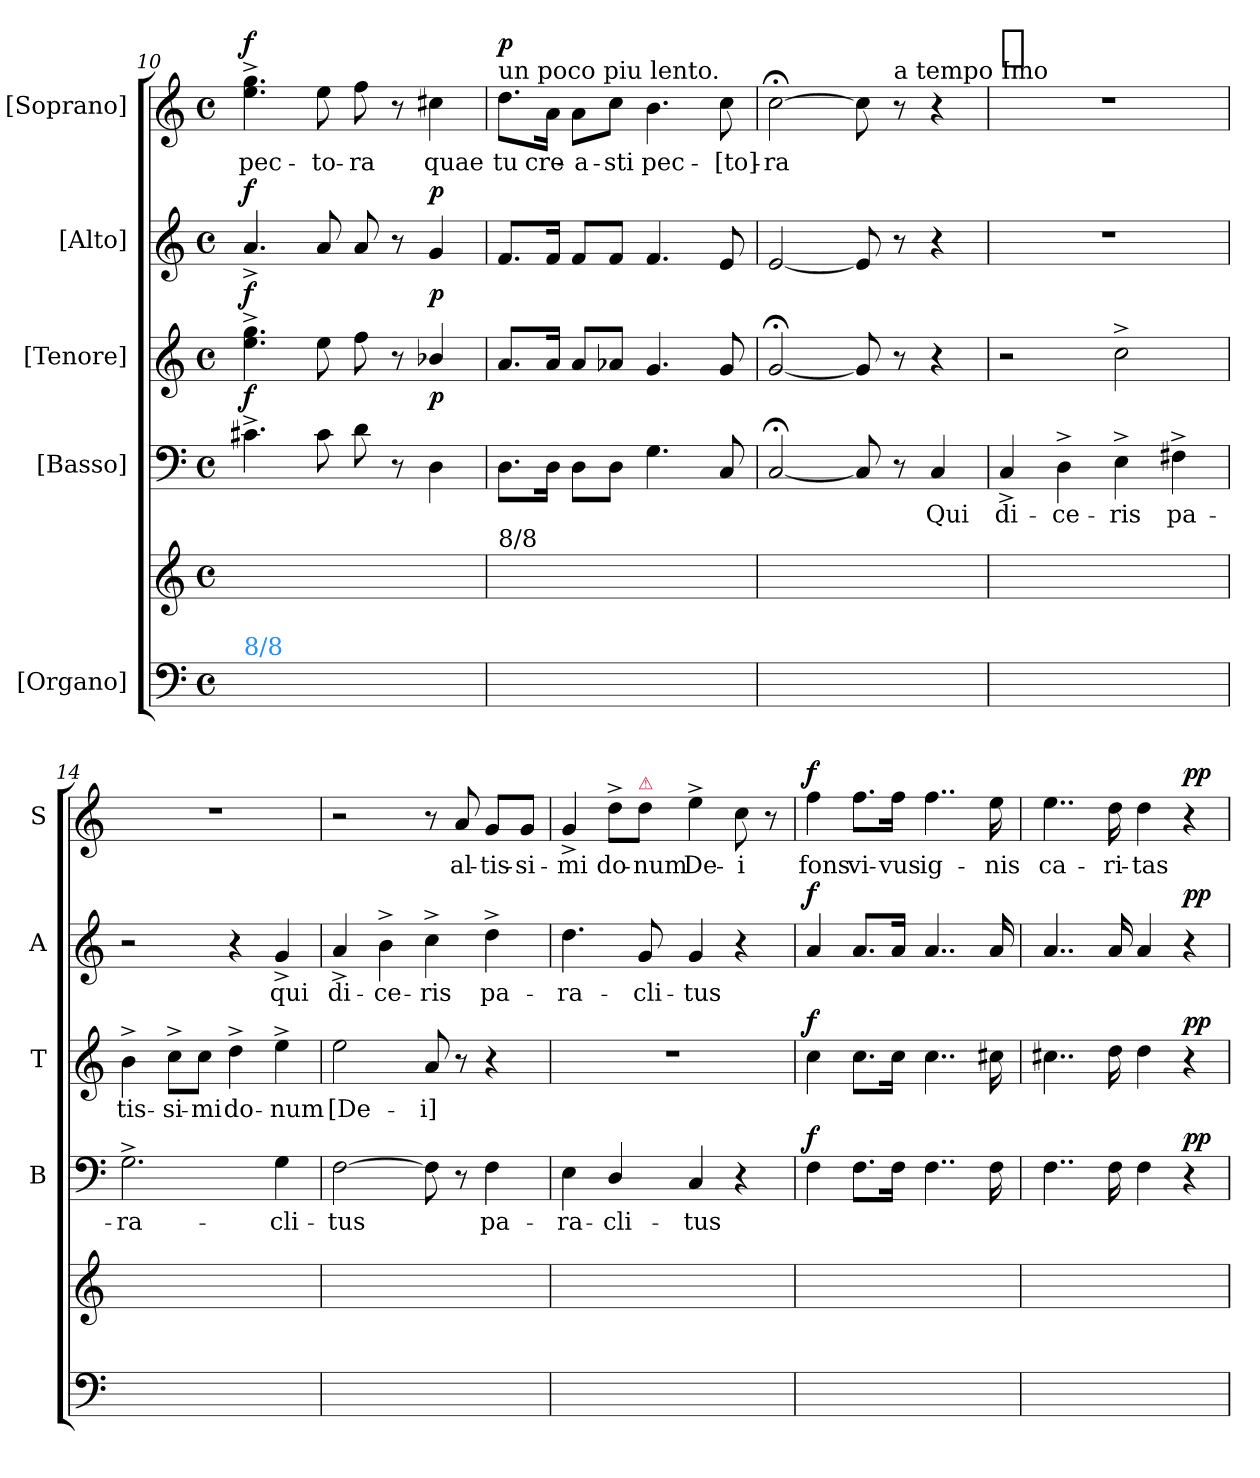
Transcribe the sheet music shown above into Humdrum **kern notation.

**kern	**kern	**kern	**text	**dynam	**kern	**text	**dynam	**kern	**text	**dynam	**kern	**text	**dynam
*part5	*part5	*part4	*part4	*part4	*part3	*part3	*part3	*part2	*part2	*part2	*part1	*part1	*part1
*staff6	*staff5	*staff4	*staff4	*staff4	*staff3	*staff3	*staff3	*staff2	*staff2	*staff2	*staff1	*staff1	*staff1
*I"[Organo]	*	*I"[Basso]	*	*	*I"[Tenore]	*	*	*I"[Alto]	*	*	*I"[Soprano]	*	*
*	*	*I'B	*	*	*I'T	*	*	*I'A	*	*	*I'S	*	*
*clefF4	*clefG2	*clefF4	*	*	*clefG2	*	*	*clefG2	*	*	*clefG2	*	*
*	*	*	*	*	*ITrd7c12	*	*	*	*	*	*	*	*
*k[]	*k[]	*k[]	*	*	*k[]	*	*	*k[]	*	*	*k[]	*	*
*M4/4	*M4/4	*M4/4	*	*	*M4/4	*	*	*M4/4	*	*	*M4/4	*	*
*met(c)	*met(c)	*met(c)	*	*	*met(c)	*	*	*met(c)	*	*	*met(c)	*	*
=10	=10	=10	=10	=10	=10	=10	=10	=10	=10	=10	=10	=10	=10
!LO:TX:a:color=dodgerblue:t=8/8	!	!	!	!	!	!	!	!	!	!	!	!	!
!	!	!	!	!LO:DY:a	!	!	!LO:DY:a	!	!	!LO:DY:a	!	!	!LO:DY:a
1ryy	1ryy	4.c#X^\	.	f	4.e^\ 4.g^\	.	f	4.a^/	.	f	4.ee^\ 4.gg^\	pec-	f
.	.	8c#\	.	.	8e\	.	.	8a/	.	.	8ee\	-to-	.
.	.	8d\	.	.	8f\	.	.	8a/	.	.	8ff\	-ra	.
.	.	8r	.	.	8r	.	.	8r	.	.	8r	.	.
!	!	!	!	!LO:DY:a	!	!	!LO:DY:a	!	!	!LO:DY:a	!	!	!
.	.	4D\	.	p	4B-X/	.	p	4g/	.	p	4cc#X\	quae	.
=11	=11	=11	=11	=11	=11	=11	=11	=11	=11	=11	=11	=11	=11
!	!	!	!	!	!	!	!	!	!	!	!LO:TX:a:t=un poco piu lento.	!	!
!	!LO:TX:a:t=8/8	!	!	!	!	!	!	!	!	!	!	!	!
!	!	!	!	!	!	!	!	!	!	!	!	!	!LO:DY:a
1ryy	1ryy	8.D\L	.	.	8.A/L	.	.	8.f/L	.	.	8.dd\L	tu	p.
.	.	16D\Jk	.	.	16A/Jk	.	.	16f/Jk	.	.	16a\Jk	cre-	.
.	.	8D\L	.	.	8A/L	.	.	8f/L	.	.	8a\L	-a-	.
.	.	8D\J	.	.	8A-X/J	.	.	8f/J	.	.	8cc\J	-sti	.
.	.	4.G\	.	.	4.G/	.	.	4.f/	.	.	4.b\	pec-	.
.	.	8C/	.	.	8G/	.	.	8e/	.	.	8cc\	-[to]-	.
=12	=12	=12	=12	=12	=12	=12	=12	=12	=12	=12	=12	=12	=12
1ryy	1ryy	[2C;</	.	.	[2G;</	.	.	[2e/	.	.	[2cc;<\	-ra	.
.	.	8C/]	.	.	8G/]	.	.	8e/]	.	.	8cc\]	.	.
!	!	!	!	!	!	!	!	!	!	!	!LO:TX:a:t=a tempo Imo	!	!
.	.	8r	.	.	8r	.	.	8r	.	.	8r	.	.
.	.	4C/	Qui	.	4r	.	.	4r	.	.	4r	.	.
=13	=13	=13	=13	=13	=13	=13	=13	=13	=13	=13	=13	=13	=13
!	!	!	!	!	!	!	!	!	!	!	!LO:TX:a:t=[segno]	!	!
1ryy	1ryy	4C^/	di-	.	2r	.	.	1r	.	.	1r	.	.
.	.	4D^\	-ce-	.	.	.	.	.	.	.	.	.	.
.	.	4E^\	-ris	.	2c^\	.	.	.	.	.	.	.	.
.	.	4F#X^\	pa-	.	.	.	.	.	.	.	.	.	.
=14	=14	=14	=14	=14	=14	=14	=14	=14	=14	=14	=14	=14	=14
1ryy	1ryy	2.G^\	-ra-	.	4B^\	-tis-	.	2r	.	.	1r	.	.
.	.	.	.	.	8c^\L	-si-	.	.	.	.	.	.	.
.	.	.	.	.	8c\J	-mi	.	.	.	.	.	.	.
.	.	.	.	.	4d^\	do-	.	4r	.	.	.	.	.
.	.	4G\	-cli-	.	4e^\	-num	.	4g^/	qui	.	.	.	.
=15	=15	=15	=15	=15	=15	=15	=15	=15	=15	=15	=15	=15	=15
1ryy	1ryy	[2F\	-tus	.	2e\	[De-	.	4a^/	di-	.	2r	.	.
.	.	.	.	.	.	.	.	4b^\	-ce-	.	.	.	.
.	.	8F\]	.	.	8A/	-i]	.	4cc^\	-ris	.	8r	.	.
.	.	8r	.	.	8r	.	.	.	.	.	8a/	al-	.
.	.	4F\	pa-	.	4r	.	.	4dd^\	pa-	.	8g/L	-tis-	.
.	.	.	.	.	.	.	.	.	.	.	8g/J	-si-	.
=16	=16	=16	=16	=16	=16	=16	=16	=16	=16	=16	=16	=16	=16
1ryy	1ryy	4E\	-ra-	.	1r	.	.	4.dd\	-ra-	.	4g^/	-mi	.
.	.	4D/	-cli-	.	.	.	.	.	.	.	8dd^\L	do-	.
!	!	!	!	!	!	!	!	!	!	!	!LO:TX:a:color=crimson:t=⚠	!	!
.	.	.	.	.	.	.	.	8g/	-cli-	.	8dd\J	-num	.
.	.	4C/	-tus	.	.	.	.	4g/	-tus	.	4ee^\	De-	.
.	.	4r	.	.	.	.	.	4r	.	.	8cc\	-i	.
.	.	.	.	.	.	.	.	.	.	.	8r	.	.
=17	=17	=17	=17	=17	=17	=17	=17	=17	=17	=17	=17	=17	=17
!	!	!	!	!LO:DY:a	!	!	!LO:DY:a	!	!	!LO:DY:a	!	!	!LO:DY:a
1ryy	1ryy	4F\	.	f	4c\	.	f	4a/	.	f	4ff\	fons	f
.	.	8.F\L	.	.	8.c\L	.	.	8.a/L	.	.	8.ff\L	vi-	.
.	.	16F\Jk	.	.	16c\Jk	.	.	16a/Jk	.	.	16ff\Jk	-vus	.
.	.	4..F\	.	.	4..c\	.	.	4..a/	.	.	4..ff\	ig-	.
.	.	16F\	.	.	16c#X\	.	.	16a/	.	.	16ee\	-nis	.
=18	=18	=18	=18	=18	=18	=18	=18	=18	=18	=18	=18	=18	=18
1ryy	1ryy	4..F\	.	.	4..c#X\	.	.	4..a/	.	.	4..ee\	ca-	.
.	.	16F\	.	.	16d\	.	.	16a/	.	.	16dd\	-ri-	.
.	.	4F\	.	.	4d\	.	.	4a/	.	.	4dd\	-tas	.
!	!	!	!	!LO:DY:a	!	!	!LO:DY:a	!	!	!LO:DY:a	!	!	!LO:DY:a
.	.	4r	.	pp	4r	.	pp	4r	.	pp	4r	.	pp
=	=	=	=	=	=	=	=	=	=	=	=	=	=
*-	*-	*-	*-	*-	*-	*-	*-	*-	*-	*-	*-	*-	*-
